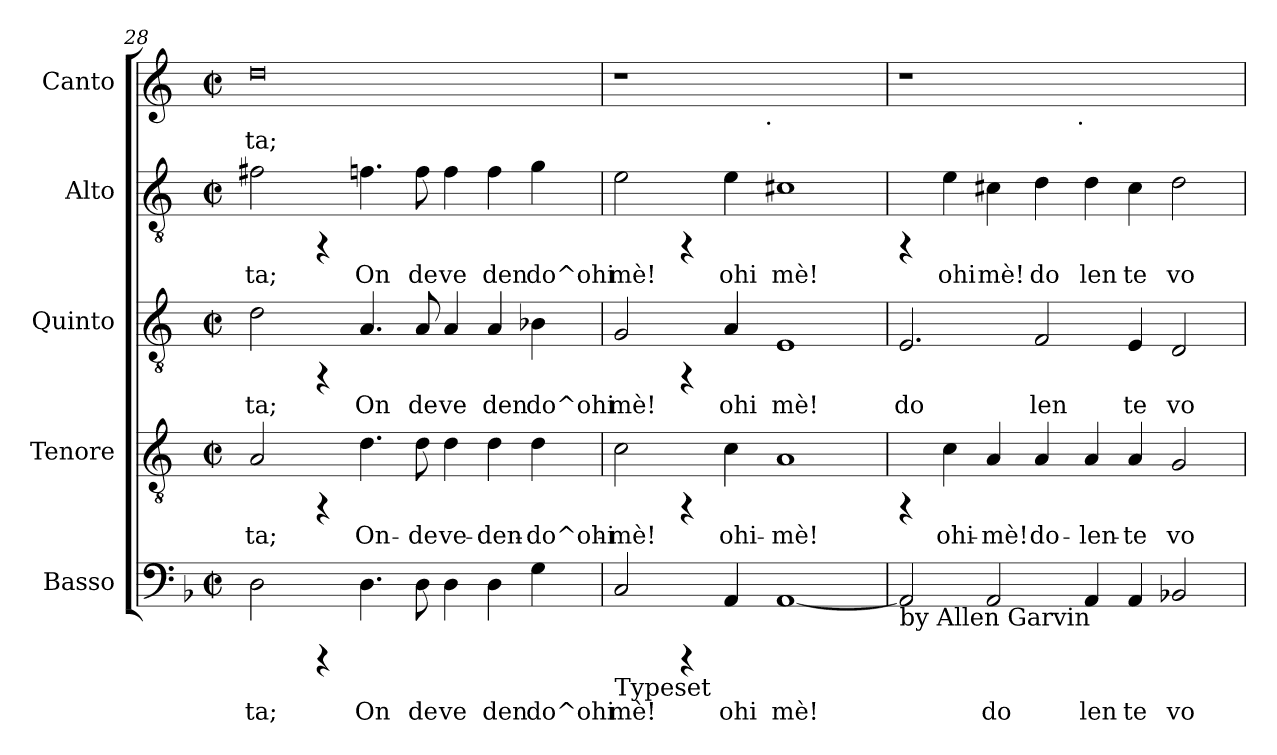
**kern	**text	**kern	**text	**kern	**text	**kern	**text	**kern	**text
*part5	*part5	*part4	*part4	*part3	*part3	*part2	*part2	*part1	*part1
*staff5	*staff5	*staff4	*staff4	*staff3	*staff3	*staff2	*staff2	*staff1	*staff1
*I"Basso	*	*I"Tenore	*	*I"Quinto	*	*I"Alto	*	*I"Canto	*
!!LO:PB:g=z
*clefF4	*	*clefGv2	*	*clefGv2	*	*clefGv2	*	*clefG2	*
*	*	*ITrd-3c-5	*	*ITrd-3c-5	*	*ITrd-3c-5	*	*ITrd-3c-5	*
*k[b-]	*	*k[b-]	*	*k[b-]	*	*k[b-]	*	*k[b-]	*
*F:	*	*F:	*	*F:	*	*F:	*	*F:	*
*M2/2	*	*M2/2	*	*M2/2	*	*M2/2	*	*M2/2	*
*met(c|)	*	*met(c|)	*	*met(c|)	*	*met(c|)	*	*met(c|)	*
=28	=28	=28	=28	=28	=28	=28	=28	=28	=28
!	!LO:LY:b:cj	!	!LO:LY:b:cj	!	!LO:LY:b:cj	!	!LO:LY:b:cj	!	!LO:LY:b:cj
2D\	ta;	2d/	ta;	2g\	-ta;	2bn\	ta;	0gg	ta;
4rCCC	.	4rFF	.	4rFF	.	4rFF	.	.	.
!	!LO:LY:b:cj	!	!LO:LY:b:cj	!	!LO:LY:b:cj	!	!LO:LY:b:cj	!	!
4.D\	On	4.g\	On-	4.d/	On	4.b-X\	On	.	.
!	!LO:LY:b:cj	!	!LO:LY:b:cj	!	!LO:LY:b:cj	!	!LO:LY:b:cj	!	!
8D\	de	8g\	-de	8d/	de	8b-\	de	.	.
!	!LO:LY:b:cj	!	!LO:LY:b:cj	!	!LO:LY:b:cj	!	!LO:LY:b:cj	!	!
4D\	ve	4g\	ve-	4d/	ve	4b-\	ve	.	.
!	!LO:LY:b:cj	!	!LO:LY:b:cj	!	!LO:LY:b:cj	!	!LO:LY:b:cj	!	!
4D\	den	4g\	-den-	4d/	den	4b-\	den	.	.
!	!LO:LY:b:cj	!	!LO:LY:b:cj	!	!LO:LY:b:cj	!	!LO:LY:b:cj	!	!
4G\	do^ohi	4g\	-do^ohi-	4e-X\	do^ohi	4cc\	do^ohi	.	.
=29	=29	=29	=29	=29	=29	=29	=29	=29	=29
!LO:TX:b:t=Typeset	!	!	!	!	!	!	!	!	!
!	!LO:LY:b:cj	!	!LO:LY:b:cj	!	!LO:LY:b:cj	!	!LO:LY:b:cj	!	!
*	*	*	*	*	*	*	*	*^	*
2C/	mè!	2f\	-mè!	2c/	mè!	2a\	mè!	1r	2ryy	.
4rCCC	.	4rFF	.	4rFF	.	4rFF	.	.	4...ryy	.
!	!LO:LY:b:cj	!	!LO:LY:b:cj	!	!LO:LY:b:cj	!	!LO:LY:b:cj	!	!	!
4AA/	ohi	4f\	ohi-	4d/	ohi	4a\	ohi	.	.	.
!	!	!	!	!	!	!	!	!	!LO:TX:b:t=.	!
.	.	.	.	.	.	.	.	.	1ryy	.
!	!LO:LY:b:cj	!	!LO:LY:b:cj	!	!LO:LY:b:cj	!	!LO:LY:b:cj	!	!	!
[<1AA	mè!	1d	-mè!	1A	mè!	1f#X	mè!	1ryy	.	.
.	.	.	.	.	.	.	.	.	32ryy	.
=30	=30	=30	=30	=30	=30	=30	=30	=30	=30	=30
!LO:TX:b:t=by Allen Garvin	!	!	!	!	!	!	!	!	!	!
!	!LO:LY:b:cj	!	!	!	!LO:LY:b:cj	!	!	!	!	!
2AA/]	.	4rFF	.	2.A/	do	4rFF	.	1r	2ryy	.
!	!	!	!LO:LY:b:cj	!	!	!	!LO:LY:b:cj	!	!	!
.	.	4f\	ohi-	.	.	4a\	ohi	.	.	.
!	!LO:LY:b:cj	!	!LO:LY:b:cj	!	!	!	!LO:LY:b:cj	!	!	!
2AA/	do	4d/	-mè!	.	.	4f#X\	mè!	.	4ryy	.
!	!	!	!LO:LY:b:cj	!	!LO:LY:b:cj	!	!LO:LY:b:cj	!	!	!
.	.	4d/	do-	2B-/	len	4g\	do	.	8...ryy	.
!	!	!	!	!	!	!	!	!	!LO:TX:b:t=.	!
.	.	.	.	.	.	.	.	.	1ryy	.
!	!LO:LY:b:cj	!	!LO:LY:b:cj	!	!	!	!LO:LY:b:cj	!	!	!
4AA/	len	4d/	-len-	.	.	4g\	len	1ryy	.	.
!	!LO:LY:b:cj	!	!LO:LY:b:cj	!	!LO:LY:b:cj	!	!LO:LY:b:cj	!	!	!
4AA/	te	4d/	-te	4A/	te	4f#\	te	.	.	.
!	!LO:LY:b:cj	!	!LO:LY:b:cj	!	!LO:LY:b:cj	!	!LO:LY:b:cj	!	!	!
2BB-X/	vo	2c/	vo-	2G/	vo	2g\	vo	.	.	.
.	.	.	.	.	.	.	.	.	64ryy	.
*	*	*	*	*	*	*	*	*v	*v	*
=	=	=	=	=	=	=	=	=	=
*-	*-	*-	*-	*-	*-	*-	*-	*-	*-
